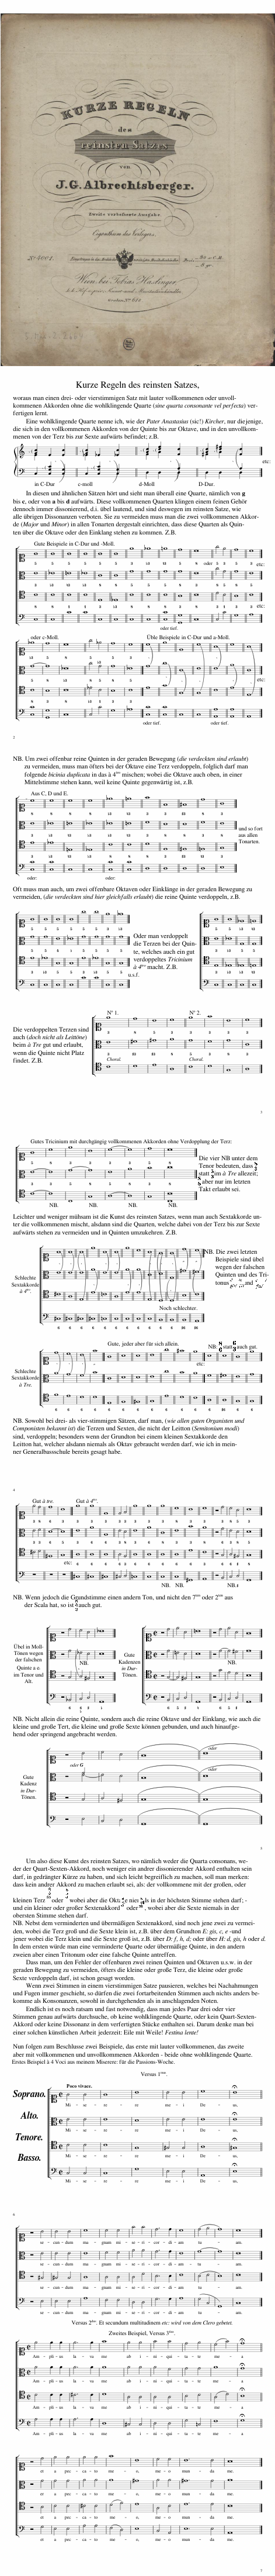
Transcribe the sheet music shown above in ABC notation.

X:1
%%score { ( 1 2 ) | ( 3 4 ) } [ 5 ( 6 7 ) 8 9 ]
L:1/8
Q:1/4=60
M:3/4
I:linebreak $
K:C
V:1 treble
V:2 treble
V:3 bass
V:4 bass
V:5 alto1
V:6 alto
V:7 alto
V:8 tenor
V:9 bass
V:1
 [Gc]2 E2 ([Ec]2 || [Gc]2) _E2 ([_Ec]2 || [Ad]2) [df]2 ([Fd]2 || [Ad]2) [d^f]2 [^Fd]2 |]$[M:4/4][Q:1/4=120] z8 || %5
 z8 || z8 || z8 || z8 || z8 || %10
 z8 || z8 || z8 || z8 || z16 || %15
 z8 || z8 || z8 |]$ z8 | z8 | %20
 z16 || z8 | z8 | z8 |] z8 || %25
 z8 || z8 || z8 || z8 || z8 || %30
 z8 |]$ z8 || z8 || z8 || z8 || %35
 z8 || z8 || z8 || z8 || z8 || %40
 z8 || z8 |]$ z8 || z8 || z8 || %45
 z8 || z8 || z8 || z8 || z8 |] %50
 z8 || z8 || z8 || z8 |]$ z8 | %55
 z8 | z8 | z8 || z8 | z8 | %60
 z8 | z8 |]$ z8 | z8 | z8 | %65
 z8 | z8 | z8 | z8 | z16 |]$ %70
 z8 || z8 || z8 || z8 || z8 || %75
 z8 || z8 || z8 || z8 || z8 || %80
 z8 || z8 || z8 |]$ z8 | z8 | %85
 z8 | z8 |] z8 || z8 || z8 || %90
 z8 || z8 || z8 || z8 |] z8 || %95
 z8 || z8 || z8 |]$ z8 || z8 | %100
 z8 |] z8 || z8 || z8 || z8 || %105
 z8 || z8 || z8 || z8 || z8 || %110
 z8 || z8 | z8 | z16 |]$ z8 | %115
 z8 | z16 |][M:2/2] z8 | z8 | z16 || %120
 z8 | z8 | z16 |]$[M:4/4]S z8 | z8!dacoda! | %125
 z16!D.S.! ||O z16 |]$[M:2/2][Q:1/4=196] z8 | z8 | z8 | %130
 z8 | z8 | z8 ||$ z8 | z8 | %135
 z8 | z8 | z8 | z8 | z8 | %140
 z8 | z8 | z16 |]$[M:2/2][Q:1/2=70] z8 | z8 | %145
 z8 | z8 | z8 | z8 | z8 | %150
 z8 ||$ z8 | z8 | z8 | z8 | %155
 z8 | z8 | z16 | z16 |] %159
V:2
 E2 x4 || _E2 x4 || F2 A2 x2 || ^F2 A2 x2 |]$[M:4/4] x8 || %5
 x8 || x8 || x8 || x8 || x8 || %10
 x8 || x8 || x8 || x8 || x16 || %15
 x8 || x8 || x8 |]$ x8 | x8 | %20
 x16 || x8 | x8 | x8 |] x8 || %25
 x8 || x8 || x8 || x8 || x8 || %30
 x8 |]$ x8 || x8 || x8 || x8 || %35
 x8 || x8 || x8 || x8 || x8 || %40
 x8 || x8 |]$ x8 || x8 || x8 || %45
 x8 || x8 || x8 || x8 || x8 |] %50
 x8 || x8 || x8 || x8 |]$ x8 | %55
 x8 | x8 | x8 || x8 | x8 | %60
 x8 | x8 |]$ x8 | x8 | x8 | %65
 x8 | x8 | x8 | x8 | x16 |]$ %70
 x8 || x8 || x8 || x8 || x8 || %75
 x8 || x8 || x8 || x8 || x8 || %80
 x8 || x8 || x8 |]$ x8 | x8 | %85
 x8 | x8 |] x8 || x8 || x8 || %90
 x8 || x8 || x8 || x8 |] x8 || %95
 x8 || x8 || x8 |]$ x8 || x8 | %100
 x8 |] x8 || x8 || x8 || x8 || %105
 x8 || x8 || x8 || x8 || x8 || %110
 x8 || x8 | x8 | x16 |]$ x8 | %115
 x8 | x16 |][M:2/2] x8 | x8 | x16 || %120
 x8 | x8 | x16 |]$[M:4/4] x8 | x8 | %125
 x16 || x16 |]$[M:2/2] x8 | x8 | x8 | %130
 x8 | x8 | x8 ||$ x8 | x8 | %135
 x8 | x8 | x8 | x8 | x8 | %140
 x8 | x8 | x16 |]$[M:2/2] x8 | x8 | %145
 x8 | x8 | x8 | x8 | x8 | %150
 x8 ||$ x8 | x8 | x8 | x8 | %155
 x8 | x8 | x16 | x16 |] %159
V:3
 C,2 [C,G,C]2 [C,G,]2 || C,2 [C,G,C]2 [C,G,]2 || D,2 D,2 A,2 || D,2 D,2 A,2 |]$[M:4/4] z8 || %5
 z8 || z8 || z8 || z8 || z8 || %10
 z8 || z8 || z8 || z8 || z16 || %15
 z8 || z8 || z8 |]$ z8 | z8 | %20
 z16 || z8 | z8 | z8 |] z8 || %25
 z8 || z8 || z8 || z8 || z8 || %30
 z8 |]$ z8 || z8 || z8 || z8 || %35
 z8 || z8 || z8 || z8 || z8 || %40
 z8 || z8 |]$ z8 || z8 || z8 || %45
 z8 || z8 || z8 || z8 || z8 |] %50
 z8 || z8 || z8 || z8 |]$ z8 | %55
 z8 | z8 | z8 || z8 | z8 | %60
 z8 | z8 |]$ z8 | z8 | z8 | %65
 z8 | z8 | z8 | z8 | z16 |]$ %70
 z8 || z8 || z8 || z8 || z8 || %75
 z8 || z8 || z8 || z8 || z8 || %80
 z8 || z8 || z8 |]$ z8 | z8 | %85
 z8 | z8 |] z8 || z8 || z8 || %90
 z8 || z8 || z8 || z8 |] z8 || %95
 z8 || z8 || z8 |]$ z8 || z8 | %100
 z8 |] z8 || z8 || z8 || z8 || %105
 z8 || z8 || z8 || z8 || z8 || %110
 z8 || z8 | z8 | z16 |]$ z8 | %115
 z8 | z16 |][M:2/2] z8 | z8 | z16 || %120
 z8 | z8 | z16 |]$[M:4/4] z8 | z8 | %125
 z16 || z16 |]$[M:2/2] z8 | z8 | z8 | %130
 z8 | z8 | z8 ||$ z8 | z8 | %135
 z8 | z8 | z8 | z8 | z8 | %140
 z8 | z8 | z16 |]$[M:2/2] z8 | z8 | %145
 z8 | z8 | z8 | z8 | z8 | %150
 z8 ||$ z8 | z8 | z8 | z8 | %155
 z8 | z8 | z16 | z16 |] %159
V:4
 x6 || x6 || x4 D,2 || x4 D,2 |]$[M:4/4] x8 || %5
 x8 || x8 || x8 || x8 || x8 || %10
 x8 || x8 || x8 || x8 || x16 || %15
 x8 || x8 || x8 |]$ x8 | x8 | %20
 x16 || x8 | x8 | x8 |] x8 || %25
 x8 || x8 || x8 || x8 || x8 || %30
 x8 |]$ x8 || x8 || x8 || x8 || %35
 x8 || x8 || x8 || x8 || x8 || %40
 x8 || x8 |]$ x8 || x8 || x8 || %45
 x8 || x8 || x8 || x8 || x8 |] %50
 x8 || x8 || x8 || x8 |]$ x8 | %55
 x8 | x8 | x8 || x8 | x8 | %60
 x8 | x8 |]$ x8 | x8 | x8 | %65
 x8 | x8 | x8 | x8 | x16 |]$ %70
 x8 || x8 || x8 || x8 || x8 || %75
 x8 || x8 || x8 || x8 || x8 || %80
 x8 || x8 || x8 |]$ x8 | x8 | %85
 x8 | x8 |] x8 || x8 || x8 || %90
 x8 || x8 || x8 || x8 |] x8 || %95
 x8 || x8 || x8 |]$ x8 || x8 | %100
 x8 |] x8 || x8 || x8 || x8 || %105
 x8 || x8 || x8 || x8 || x8 || %110
 x8 || x8 | x8 | x16 |]$ x8 | %115
 x8 | x16 |][M:2/2] x8 | x8 | x16 || %120
 x8 | x8 | x16 |]$[M:4/4] x8 | x8 | %125
 x16 || x16 |]$[M:2/2] x8 | x8 | x8 | %130
 x8 | x8 | x8 ||$ x8 | x8 | %135
 x8 | x8 | x8 | x8 | x8 | %140
 x8 | x8 | x16 |]$[M:2/2] x8 | x8 | %145
 x8 | x8 | x8 | x8 | x8 | %150
 x8 ||$ x8 | x8 | x8 | x8 | %155
 x8 | x8 | x16 | x16 |] %159
V:5
 z6 || z6 || z6 || z6 |]$[M:4/4] G8 || %5
 G8 || G8 || G8 || G8 || G8 || %10
 e8 || _e8 || =e8 || d8 || c16 || %15
 g4 e4 || d8 || c8 |]$ _e8 | d8 | %20
 c16 || g4 _e4 | d8 | c8 |] (c8 || %25
 e8) || E8 || (c8 || (A8) || c8) || %30
 (A8 |]$ c8) || c8 || c8 || c8 || %35
 _e8 || =e8 || f8 || F8 || ^F8 || %40
 d8 || G8 |]$ G8 || G8 || G8 || %45
 G8 || g8 || g8 || e8 || _e8 |] %50
 G8 || G8 || _E8 || =E8 |]$ e8 | %55
 d8 | B8 | c8 || e8 | f8 | %60
 B8 | c8 |]$ G8 | c8 | e8 | %65
 B8 | c8- | c8 | d8 | c16 |]$ %70
 (A8 || (A8) || ((A8) || e8)) || (A8 || %75
 (A8) || e8) || c8 || (A8 || ((G8) || %80
 (G8)) || ((d8) || c8)) |]$ (d8 | (c8) | %85
 (B8) | f8) |] G8 || A8 || A8 || %90
 B8 || g8 || ^f8 || e8 |] A8 || %95
 A8 || G8 || e8 |]$ e4 d4 || d8 | %100
 B8 |] e8 || e8 || E8 || E4 F4 || %105
 e8 || e8 || e8 || c8 || B8 || %110
 c8 || z4 d4 | c4 A4 | B16 |]$ z4 d4 | %115
 c4 A4 | _B16 |][M:2/2] z4 d4 | e4 A4 | =B16 || %120
 z4 d4 | e4 A4 | G16 |]$[M:4/4] z4 B4 | c4 A4 | %125
 ((G16 || B16)) |]$[M:2/2] G4 G4 | G8 | B8 | %130
 B4 B4 | c8 | !fermata!B8 ||$ z4 B4 | B4 B4 | %135
 c8 | c4 c4 | f4 f4 | d6 d2 | c8 | %140
 (d4 e4 | d8) | c16 |]$[M:2/2] e4 e2 e2 | e6 e2 | %145
 f8 | e4 e4 | f4 f4 | d4 e4 | (c4 f4) | %150
 !fermata!d8 ||$ z4 d4 | e4 e4 | e4 e4 | f8 | %155
 B8 | c4 c4 | B12 B4 | A16 |] %159
V:6
 z6 || z6 || z6 || z6 |]$[M:4/4] E8 || %5
 _E8 || =E8 || _E8 || C8 || C8 || %10
 G8 || G8 || G8 || G8 || E16 || %15
 c4 G4 || G8 || E8 |]$ G8- | G8 | %20
 _E16 || c4 G4 | G8 | _E8 |] G8 || %25
 (c8 || (C8) || E8) || E8 || (A8 || %30
 C8) |]$ E8 || _E8 || =E8 || _E8 || %35
 _E8 || =E8 || F8 || D8 || D8 || %40
 F8 || E8 |]$ G8 || G8 || E8 || %45
 _E8 || G8 || G8 || G8 || G8 |] %50
 E8 || _E8 || G,8 || G,8 |]$ E8 | %55
 ^F8 | ^G8 | A8 || G8 | F8 | %60
 G8 | C8 |]$ E8- | E8 | G8- | %65
 G8 | E8 | A8 | B8 | c16 |]$ %70
 E8 || E8 || E8 || (A8 || E8) || %75
 E8 || (A8 || (A8) || C8) || D8 || %80
 (G,8 || (^G8) || ^F8) |]$ A8 | G8 | %85
 F8 | B8 |] C8 || D8 || D8 || %90
 E8 || c8 || B8 || A8 |] F8 || %95
 ^F8 || E8 || G8 |]$ E4 F4 || D8- | %100
 D8 |] E8 || A8 || A,8 || E4 D4 || %105
 E8 || A8 || C8 || E8 || B8 || %110
 A8 || z4 G4 | E4 D4 | D16 |]$ z4 G4 | %115
 (_E4 D4) | D16 |][M:2/2] z4 G4 | =E4 D4 | D16 || %120
 z4 G4- | G4 ^F4 | G16 |]$[M:4/4] z4 G4 | E4 D4 | %125
 ((B,16 || D16)) |]$[M:2/2] E4 E4 | E8 | D8 | %130
 E4 E4 | E8 | !fermata!E8 ||$ z4 E4 | E4 E4 | %135
 E8 | F4 F4 | A4 A4 | G6 G2 | E8 | %140
 G8- | G8 | E16 |]$[M:2/2] A4 A2 A2 | A6 A2 | %145
 A8 | A4 A4 | A4 F4 | G4 G4 | A8 | %150
 !fermata!G8 ||$ z4 G4 | G4 G4 | A4 A4 | A8 | %155
 ^G8 | A4 A4 | ^G12 G4 | A16 |] %159
V:7
 x6 || x6 || x6 || x6 |]$[M:4/4] x8 || %5
 x8 || x8 || x8 || x8 || x8 || %10
 x8 || x8 || x8 || x8 || x16 || %15
 x8 || x8 || x8 |]$ x8 | x8 | %20
 x16 || x8 | x8 | x8 |] x8 || %25
 x8 || x8 || x8 || x8 || x8 || %30
 x8 |]$ x8 || x8 || x8 || x8 || %35
 x8 || x8 || x8 || x8 || x8 || %40
 x8 || x8 |]$ x8 || x8 || x8 || %45
 x8 || x8 || x8 || x8 || x8 |] %50
 x8 || x8 || x8 || x8 |]$ x8 | %55
 x8 | x8 | x8 || x8 | x8 | %60
 x8 | x8 |]$ x8 | x8 | x8 | %65
 x8 | x8 | x8 | x8 | x16 |]$ %70
 x8 || x8 || x8 || x8 || x8 || %75
 x8 || x8 || x8 || x8 || x8 || %80
 x8 || x8 || x8 |]$ x8 | x8 | %85
 x8 | x8 |] x8 || x8 || x8 || %90
 x8 || x8 || x8 || x8 |] x8 || %95
 x8 || x8 || x8 |]$ x8 || x8 | %100
 x8 |] x8 || x8 || x8 || x8 || %105
 x8 || x8 || x8 || x8 || x8 || %110
 x8 || x8 | x8 | x16 |]$ x8 | %115
 x8 | x16 |][M:2/2] x8 | x8 | x16 || %120
 x8 | x8 | x16 |]$[M:4/4] x4 E4- | x8 | %125
 x16 || x16 |]$[M:2/2] x8 | x8 | x8 | %130
 x8 | x8 | x8 ||$ x8 | x8 | %135
 x8 | x8 | x8 | x8 | x8 | %140
 x8 | x8 | x16 |]$[M:2/2] x8 | x8 | %145
 x8 | x8 | x8 | x8 | x8 | %150
 x8 ||$ x8 | x8 | x8 | x8 | %155
 x8 | x8 | x16 | x16 |] %159
V:8
 z6 || z6 || z6 || z6 |]$[M:4/4] C8 || %5
 C8 || C8 || C8 || E,8 || _E,8 || %10
 C8 || C8 || C8 || B,8 || C16 || %15
 E4 C4 || B,8 || C8 |]$ C8 | B,8 | %20
 C16 || _E4 C4 | B,8 | C8 |] E8 || %25
 G8 || G,8 || G,8 || C8 || E8 || %30
 E,8 |]$ E8 || _E8 || =E,8 || _E,8 || %35
 C8 || C8 || D8 || F,8 || ^F,8 || %40
 =F,8 || G,8 |]$ E8 || _E8 || G,8 || %45
 G,8 || E8 || _E8 || G,8 || G,8 |] %50
 E,8 || _E,8 || _E,8 || =E,8 |]$ C8 | %55
 D8 | E8 | A,8 || C8 | D8 | %60
 G,8 | A,8 |]$ C8- | C8 | C,8 | %65
 G,8 | A,8- | A,8 | G,8 | [C,C]16 |]$ %70
 ^C8 || A,8 || E,8 || E8 || =C8 || %75
 A,8 || E8 || E8 || E,8 || D,8 || %80
 D,8 || B,8 || C8 |]$ F8 | E8 | %85
 D8 | D8 |] E,8 || F,8 || ^F,8 || %90
 G,8 || E8 || D8 || C8 |] A,8 || %95
 A,8 || G,8 || G,8 |]$ ^C4 D4 || ^F,8 | %100
 G,8 |] A,8 || A,8 || A,8 || A,4 F,4 || %105
 A,8 || A,8 || A,8 || A,8 || E8 || %110
 C8 || z4 G,4 | A,4 ^F,4 | G,16 |]$ z4 G,4 | %115
 A,4 ^F,4 | G,16 |][M:2/2] z4 G,4- | G,4 ^F,4 | G,16 || %120
 z4 G4 | E4 D4 | B,16 |]$[M:4/4] z4 G,4 | A,4 ^F,4 | %125
 ((G,16 || G,16)) |]$[M:2/2] C4 C4 | C8 | G,8 | %130
 ^G,4 G,4 | A,8 | !fermata!^G,8 ||$ z4 ^G,4 | ^G,4 G,4 | %135
 A,8 | A,4 A,4 | A,4 D4 | B,6 B,2 | C8 | %140
 (B,4 C4 | B,8) | C16 |]$[M:2/2] C4 C2 C2 | ^C6 C2 | %145
 D8 | A,4 A,4 | A,4 A,4 | B,4 C4 | (A,4 D4) | %150
 !fermata!B,8 ||$ z4 B,4 | C4 C4 | ^C4 C4 | (D4 F4) | %155
 E8 | A,4 C4 | E12 E4 | C16 |] %159
V:9
 z6 || z6 || z6 || z6 |]$[M:4/4] C,8 || %5
 C,8 || C8 || C8 || C,8 || C,8 || %10
 C,8 || C,8 || [C,C]8 || [G,,G,]8 || C,16 || %15
 C,4 C4 || G,8 || A,8 |]$ [C,C]8 | [G,,G,]8 | %20
 C,16 || C,4 C4 | G,8 | _A,8 |] [C,C]8 || %25
 [C,C]8 || C,8 || C,8 || [A,,A,]8 || [A,,A,]8 || %30
 A,,8 |]$ [C,C]8 || [C,C]8 || C,8 || C,8 || %35
 [C,C]8 || [C,C]8 || D,8 || D,8 || D,8 || %40
 D,8 || E,8 |]$ C,8 || C,8 || C,8 || %45
 C,8 || C8 || C8 || C,8 || C,8 |] %50
 C,8 || C,8 || C,8 || C,8 |]$ z2 z2 z4 | %55
 z8 | z8 | z8 || z8 | z8 | %60
 z8 | z8 |]$ z8 | z8 | z8 | %65
 z8 | z8 | z8 | z8 | z16 |]$ %70
 ^C,8 || ^C,8 || ^C,8 || ^C,8 || =C,8 || %75
 C,8 || C,8 || C,8 || C,8 || B,,8 || %80
 B,,8 || B,,8 || A,,8 |]$ z8 | z8 | %85
 z8 | z8 |] z8 || z8 || z8 || %90
 z8 || z8 || z8 || z8 |] z8 || %95
 z8 || z8 || z8 |]$ z8 || z8 | %100
 z8 |] ^C,8 || ^C,8 || ^C,8 || ^C,4 D,4 || %105
 =C,8 || C,8 || C,8 || C,8 || ^G,,8 || %110
 A,,8 || z4 B,,4 | C,4 D,4 | G,,16 |]$ z4 _B,,4 | %115
 C,4 D,4 | G,,16 |][M:2/2] z4 B,,4 | C,4 D,4 | G,,16 || %120
 z4 B,,4 | C,4 D,4 | G,,16 |]$[M:4/4] z4 E,4 | C,4 D,4 | %125
 ((G,,16 || G,,16)) |]$[M:2/2] C,4 C,4 | C,8 | G,8 | %130
 E,4 E,4 | A,,8 | !fermata!E,8 ||$ z4 E,4 | E,4 E,4 | %135
 A,8 | F,4 F,4 | D,4 D,4 | G,6 G,2 | A,8 | %140
 (G,4 C,4 | G,,8) | C,16 |]$[M:2/2] A,4 A,2 A,2 | A,6 A,2 | %145
 D,8 | ^C,4 C,4 | D,4 D,4 | G,4 =C,4 | F,8 | %150
 !fermata!G,8 ||$ z4 G,4 | E,4 E,4 | A,4 A,4 | (F,4 D,4) | %155
 E,8 | C,4 A,,4 | E,12 E,4 | A,,16 |] %159
